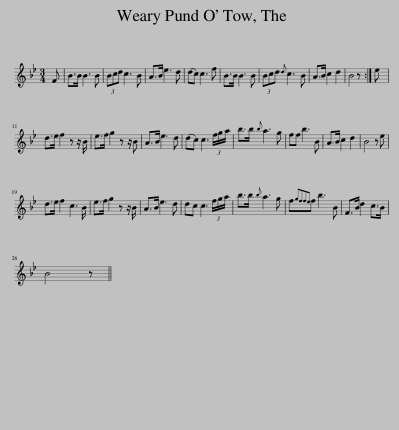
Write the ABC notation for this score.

X:1
L:1/8
M:3/4
I:linebreak $
K:Bb
V:1 treble
V:1
 F | B>B B3 B | (3Bcd c3 B | A>B e3 d | (dc) c3 f | %5
 B>B B3 B | (3Bcd{d} c3 B | A>B c2 d2 | B4 z :| e |$ %10
 d>e f2 z z/ B/ | e>f g2 z z/ B | A>B e3 d | (dc) c3 (3f/g/a/ | b>b{b} a3 g | %15
 ff b3 B | A>B c2 d2 | B4 z e |$ d>e f2 c3 B/ | e>f g2 z z/ B/ | %20
 A>B e3 d | dc c3 (3f/g/a/ | b>b{b} a3 g | f{gffe}f b3 B | F>B d2 c>B |$ %25
 B4 z || %26
